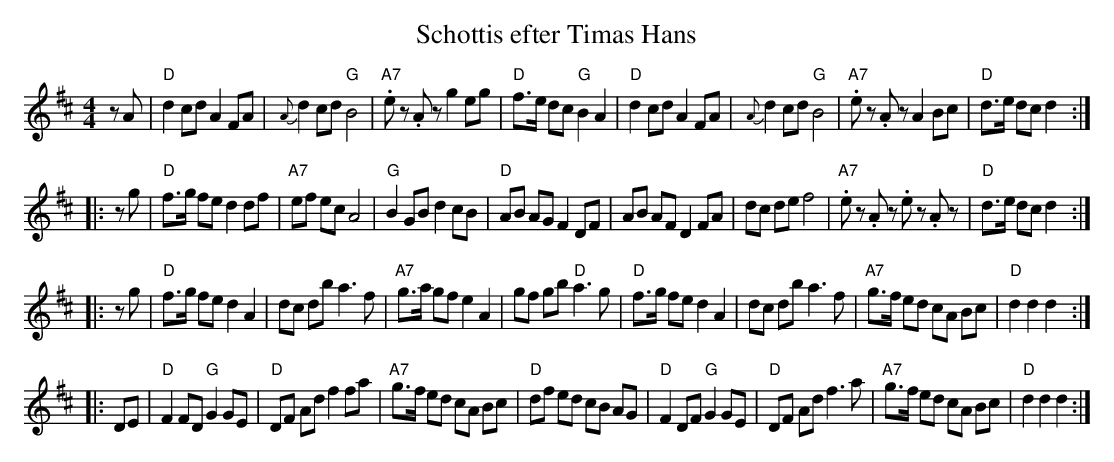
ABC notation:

X:1
T: Schottis efter Timas Hans
M: 4/4
L: 1/8
K: D
  zA \
| "D"d2 cd A2 FA \
| {A}d2 cd "G"B4 \
| "A7".ez .Az g2 eg \
| "D"f>e dc "G"B2 A2 \
| "D"d2 cd A2 FA \
| {A}d2 cd "G"B4 \
| "A7".ez .Az A2 Bc \
| "D"d>e dc d2 :|
|: zg \
| "D"f>g fe d2 df \
| "A7"ef ec A4 \
| "G"B2 GB d2 cB \
| "D"AB AG F2 DF \
| AB AF D2 FA \
| dc de f4 \
| "A7".ez .Az .ez .Az \
| "D"d>e dc d2 :|
|: zg \
| "D"f>g fe d2 A2 \
| dc db a3 f \
| "A7"g>a gf e2 A2 \
| gf gb "D"a3 g \
| "D"f>g fe d2 A2 \
| dc db a3 f \
| "A7"g>f ed cA Bc \
| "D"d2 d2 d2 :|
|: DE \
| "D"F2 FD "G"G2 GE \
| "D"DF Ad f2 fa \
| "A7"g>f ed cA Bc \
| "D"df ed cB AG \
| "D"F2 DF "G"G2 GE \
| "D"DF Ad f3 a \
| "A7"g>f ed cA Bc \
| "D"d2 d2 d2 :|
